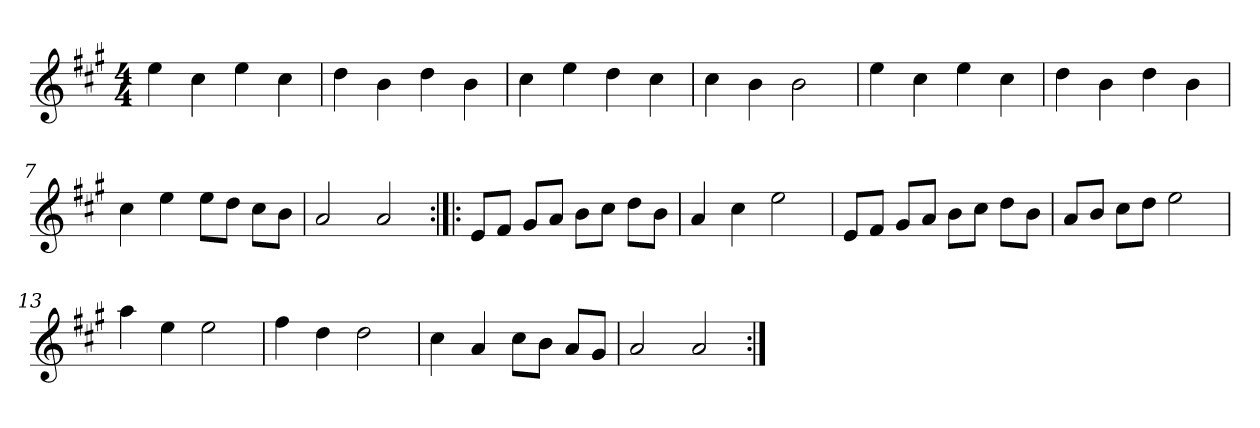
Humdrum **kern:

**kern
*part1
*staff1
*clefG2
*k[f#c#g#]
*A:
*M4/4
*MM132
=1
4ee
4cc#
4ee
4cc#
=2
4dd
4b
4dd
4b
=3
4cc#
4ee
4dd
4cc#
=4
4cc#
4b
2b
=5
4ee
4cc#
4ee
4cc#
=6
4dd
4b
4dd
4b
=7
4cc#
4ee
8ee\L
8dd\J
8cc#\L
8b\J
=8
2a
2a
=9:|!|:
8e/L
8f#/J
8g#/L
8a/J
8b\L
8cc#\J
8dd\L
8b\J
=10
4a
4cc#
2ee
=11
8e/L
8f#/J
8g#/L
8a/J
8b\L
8cc#\J
8dd\L
8b\J
=12
8a/L
8b/J
8cc#\L
8dd\J
2ee
=13
4aa
4ee
2ee
=14
4ff#
4dd
2dd
=15
4cc#
4a
8cc#\L
8b\J
8a/L
8g#/J
=16
2a
2a
=:|!
*-
